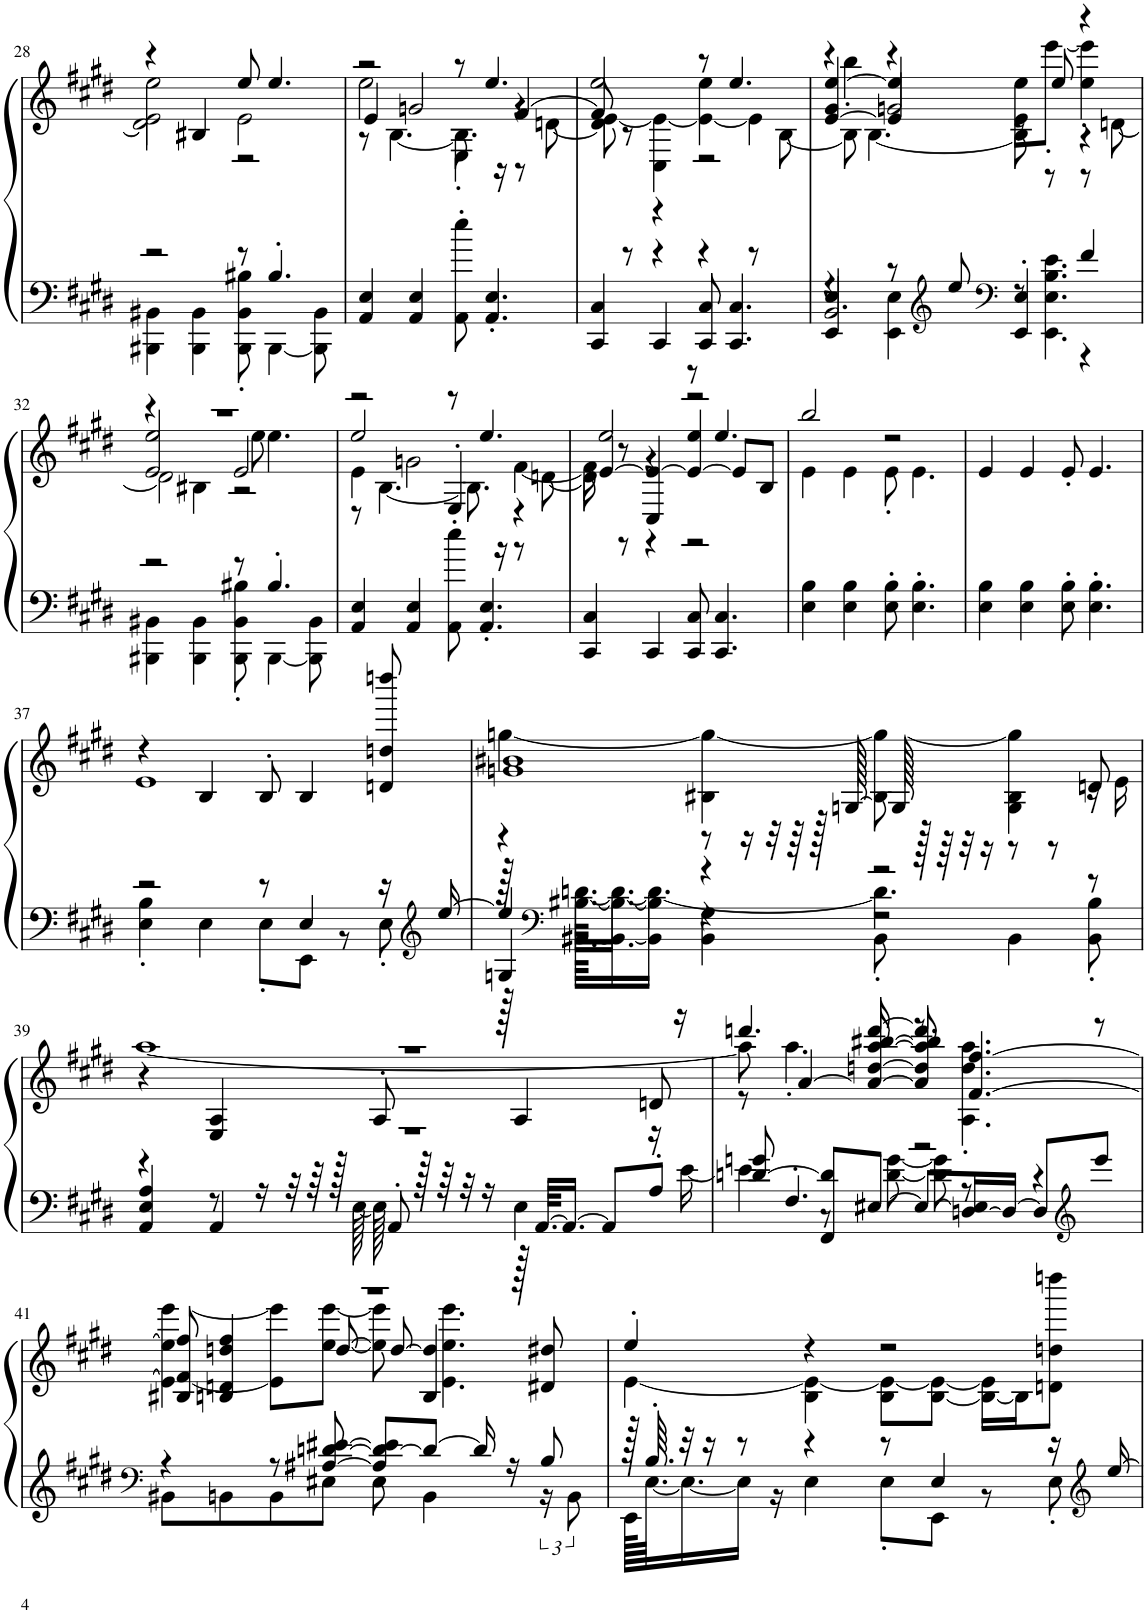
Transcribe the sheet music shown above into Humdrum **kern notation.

**kern	**kern
*part1	*part1
*staff2	*staff1
*I"Piano, ESCAPE_FROM_NEW_YORK.MIDI	*
*I'Pno.	*
!!LO:PB:g=z
*clefF4	*clefG2
*k[f#c#g#d#]	*k[f#c#g#d#]
*M4/4	*M4/4
=28	=28
*^	*^
*	*	*	*^
2r	4BBB#X\ 4BB#X\	4r	2e\ 2ee\	2d\]
.	4BBB#\ 4BB#\	4B#X/	.	.
8r	8BBB#\' 8BB#\' 8B#X\'	8ee/	2e\	2r
4.B#'/	[4BBB#\	4.ee/	.	.
.	8BBB#\] 8BB#\	.	.	.
*v	*v	*	*	*
=29	=29	=29	=29
*	*	*	*^
4AA/ 4E/	2r	2ee\	4e/	8r
.	.	.	.	[4.B\
4AA/ 4E/	.	.	2gn/	.
8AA\' 8ee\'	8r	4E'\	.	8.B\]
4.AA/' 4.E/'	4.ee/	.	.	.
.	.	.	.	16r
.	.	4r	[4f#/	8r
.	.	.	.	[8dn\
=30	=30	=30	=30	=30
4CC#/ 4C#/	2ee/	[4e\	8f#/]	8d\]
.	.	.	8r	8r
4CC#/	.	4C#\ 4e\_	4r	4r
8CC#/ 8C#/	8r	4e\_ 4ee\	2r	4r
4.CC#/ 4.C#/	4.ee/	.	.	.
.	.	4e\]	.	8r
.	.	.	.	[8B\
=31	=31	=31	=31	=31
*^	*	*	*	*
*	*^	*	*	*	*
4EE/ 4E/	4r	2.BB/	4r	4bb'\	[4e/ 4g#/ [4ee/	8B\]
.	.	.	.	.	.	[4.B\
8r	4EE\ 4E\	.	2gn/	4r	4e/] 4ee/]	.
*clefG2	*	*	*	*	*	*
8ee/	.	.	.	.	.	.
*clefF4	*	*	*	*	*	*
4EE/' 4E/'	8r	.	.	8e\ 8ee\L	8r	8B\]
.	4.EE\ 4.E\ 4.B\ 4.e\	.	.	[8eee'\J	8ee/	8r
4f#/	.	4r	4r	4ee\' 4eee\]'	4r	8r
.	.	.	.	.	.	[8dn\
*	*v	*v	*	*	*	*
!!LO:LB:g=z	!!	!!	!!
=32	=32	=32	=32	=32	=32
2r	4BBB#X\ 4BB#X\	1r	4r	2e/ 2ee/	2d\]
.	4BBB#\ 4BB#\	.	4B#X\	.	.
8r	8BBB#\' 8BB#\' 8B#X\'	.	8ee\	2e/	2r
4.B#'/	[4BBB#\	.	4.ee\	.	.
.	8BBB#\] 8BB#\	.	.	.	.
*v	*v	*	*	*	*
=33	=33	=33	=33	=33
4AA/ 4E/	2r	4e\	2ee/	8r
.	.	.	.	[4.B\
4AA/ 4E/	.	2gn\	.	.
8AA\' 8ee\'	8r	.	4E'/	8.B\]
4.AA/' 4.E/'	4.ee/	.	.	.
.	.	.	.	16r
.	.	[4f#\	4r	8r
.	.	.	.	[8dn\
=34	=34	=34	=34	=34
4CC#/ 4C#/	2ee/	8f#\]	[4e/	8d\]
.	.	8r	.	8r
4CC#/	.	4r	4C#/ 4e/_	4r
8CC#/ 8C#/	8r	2r	4e/_ 4ee/	2r
4.CC#/ 4.C#/	4.ee/	.	.	.
.	.	.	8e/L]	.
.	.	.	8B/J	.
*	*	*v	*v	*v
=35	=35	=35
4E\ 4B\	2bb/	4e\
4E\ 4B\	.	4e\
8E\' 8B\'	2r	8e'\
4.E\' 4.B\'	.	4.e\
*	*v	*v
=36	=36
4E\ 4B\	4e/
4E\ 4B\	4e/
8E\' 8B\'	8e'/
4.E\' 4.B\'	4.e/
!!LO:LB:g=z
=37	=37
*^	*^
2r	4E\' 4B\'	4r	1e
.	4E\	4B/	.
8r	8E'\L	8B'/	.
4E/	8EE\J	4B/	.
.	8r	.	.
16r	8E'\	8dn/ 8ddn/ 8ddddn/	.
*clefG2	*	*	*
[16ee/	.	.	.
=38	=38	=38	=38
*^	*^	*	*^
4ee/]	128r	4Gn/	128r	1gn 1b#X	[4ggn\	4r
*clefF4	*	*	*	*	*	*
.	[64.dn\KKLL	.	[64.BB#X\ [64.B#X\KKLL	.	.	.
.	16.d\JJ_	.	16.BB#\_ 16.B#\_	.	.	.
.	4.d\_	.	16BB#\] 16B#\]JJ	.	.	.
.	.	.	16r	.	.	.
4r	.	4r	4BB#\ 4G\	.	4B#X\ 4gg\_	8r
.	.	.	.	.	.	16r
.	.	.	.	.	.	32r
.	.	.	.	.	.	64r
.	.	.	.	.	.	128r
.	.	.	.	.	.	[128Gn/
2r	4.d\]	2r	8BB#'\	.	8B#\ 8gg\_	128G/]
.	.	.	.	.	.	128r
.	.	.	.	.	.	64r
.	.	.	.	.	.	32r
.	.	.	.	.	.	16r
.	.	.	4BB#\	.	4G\ 4B#\ 4gg\]	8r
.	.	.	.	.	.	8r
.	8r	.	8BB#\' 8B#\'	.	16r	8dn/
.	.	.	.	.	16e\	.
*	*	*v	*v	*	*	*
!!LO:LB:g=z	!!	!!
=39	=39	=39	=39	=39	=39
1r	4r	4AA/ 4E/ 4A/	1r	[1aa	4r
.	8r	4AA/	.	.	4E/ 4A/
.	16r	.	.	.	.
.	32r	.	.	.	.
.	64r	.	.	.	.
.	128r	.	.	.	.
.	[128E\	.	.	.	.
.	128E\]	8AA'/	.	.	8A'/
.	128r	.	.	.	.
.	64r	.	.	.	.
.	32r	.	.	.	.
.	16r	.	.	.	.
.	4E\	128r	.	.	4A/
.	.	[64.AA/KKLL	.	.	.
.	.	16.AA/JJ_	.	.	.
.	.	8AA/L]	.	.	.
.	16r	8A'/J	.	.	8dn/
.	[16e\	.	.	.	.
=40	=40	=40	=40	=40	=40
8gn/	4e\]	[4dn/	4.dddn/	8aa\]	8r
4.F#'/	.	.	.	4.aa'\	[4a/
.	8r	8FF#/ 8d/]L	.	.	.
.	[8d\ [8g\	[8E#X/J	[8ddd/	.	8a/_ [8ddn/ [8aa/ [8bb#X/
2r	8d\] 8g\]	8E#/L_	4.ddd/]	8r	8a/] 8dd/] 8aa/] 8bb#/]
.	8r	[16Dn/ 16E#/]L	.	4.A\' 4.dd\' 4.aa\'	[4.f#/ [4.ff#/
.	.	16D/JJ_	.	.	.
.	4r	8D/L]	.	.	.
*clefG2	*	*	*	*	*
.	.	8eee/J	8r	.	.
*v	*v	*v	*	*	*
!!LO:LB:g=z	!!	!!
=41	=41	=41	=41
*clefF4	*	*	*
*^	*	*	*
4r	8BB#X\L	1r	[4e\ 4ee\ [4eee\	8B#X/ 8f#/] 8ff#/]
.	8BBn\	.	.	4Bn/ 4dn/ 4ddn/ 4ff#/
8r	8BB\	.	8e\] 8eee\]L	.
[8A#X/ [8dn/ [8e#X/	8E#X\J	.	[8ee\ [8eee\J	[8dd/
8A#/] 8d/_ 8e#/]L	8E#\	.	8ee\] 8eee\]	8dd/_
8d/J_	4BB\	.	4.e\ 4.ee\ 4.eee\	4B/ 4dd/]
16d/]	.	.	.	.
16r	.	.	.	.
8B/	24r	.	.	8d#X/ 8dd#X/
.	12BB\	.	.	.
*	*	*	*v	*v
=42	=42	=42	=42
128r	128EE\KLLLL	4ee'/	[4e\
64.B'/	[64.E\JJ	.	.
32r	16.E\_	.	.
16r	.	.	.
8r	16E\JJ]	.	.
.	16r	.	.
4r	4E\	4r	4B\ 4e\_
8r	8E'\L	2r	8B\ 8e\_L
4E/	8EE\J	.	[8B\ 8e\_J
.	8r	.	16B\_ 16e\]LL
.	.	.	16B\J]
16r	8E'\	.	8dn\ 8ddn\ 8ddddn\J
*clefG2	*	*	*
[16ee/	.	.	.
*v	*v	*	*
*	*v	*v
=	=
*-	*-
